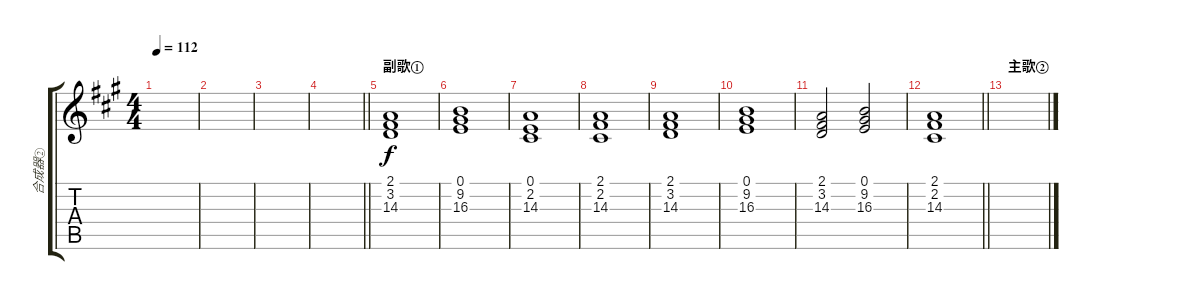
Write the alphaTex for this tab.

\track ("合成器②" "合成器②") {instrument stringensemble1}
\staff {score tabs}
\tuning (E4 B3 G3 D3 A2 E2) {hide}
\ts (4 4)
\tempo 112
\clef g2
\ks a
|
|
|
\barLineRight lightlight
|
\section ("" "副歌①")
(2.1 3.2 14.3).1 |
(0.1 9.2 16.3).1 |
(0.1 2.2 14.3).1 |
(2.1 2.2 14.3).1 |
(2.1 3.2 14.3).1 |
(0.1 9.2 16.3).1 |
(2.1 3.2 14.3).2 (0.1 9.2 16.3).2 |
\barLineRight lightlight
(2.1 2.2 14.3).1 |
\section ("" "主歌②")
